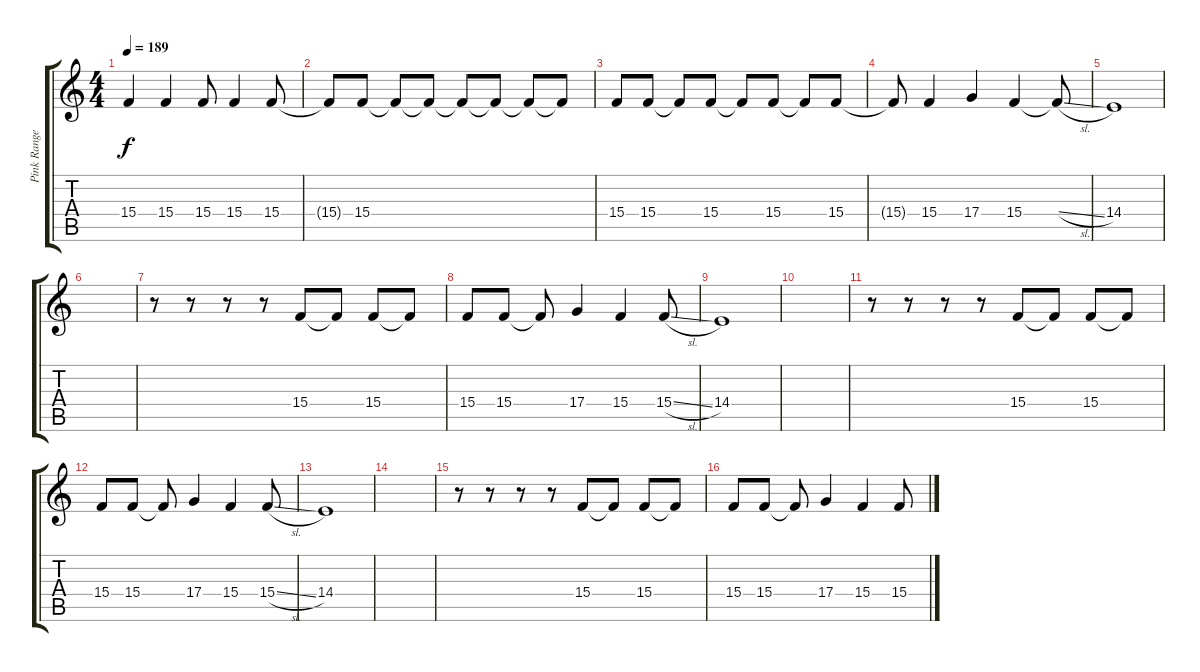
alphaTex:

\track ("Pink Ranger (Vox)" "Pink Range") {instrument cello}
\staff {score tabs}
\tuning (E4 B3 G3 D3 A2 E2) {hide}
\ts (4 4)
\tempo 189
\clef g2
\ks c
15.4.4{dy f} 15.4.4 15.4.8 15.4.4 15.4.8 |
15.4{t}.8 15.4.8 15.4{t}.8 15.4{t}.8 15.4{t}.8 15.4{t}.8 15.4{t}.8 15.4{t}.8 |
15.4.8 15.4.8 15.4{t}.8 15.4.8 15.4{t}.8 15.4.8 15.4{t}.8 15.4.8 |
15.4{t}.8 15.4.4 17.4.4 15.4.4 15.4{sl t}.8 |
14.4.1 |
|
r.8 r.8 r.8 r.8 15.4.8 15.4{t}.8 15.4.8 15.4{t}.8 |
15.4.8 15.4.8 15.4{t}.8 17.4.4 15.4.4 15.4{sl}.8 |
14.4.1 |
|
r.8 r.8 r.8 r.8 15.4.8 15.4{t}.8 15.4.8 15.4{t}.8 |
15.4.8 15.4.8 15.4{t}.8 17.4.4 15.4.4 15.4{sl}.8 |
14.4.1 |
|
r.8 r.8 r.8 r.8 15.4.8 15.4{t}.8 15.4.8 15.4{t}.8 |
15.4.8 15.4.8 15.4{t}.8 17.4.4 15.4.4 15.4{sl}.8
